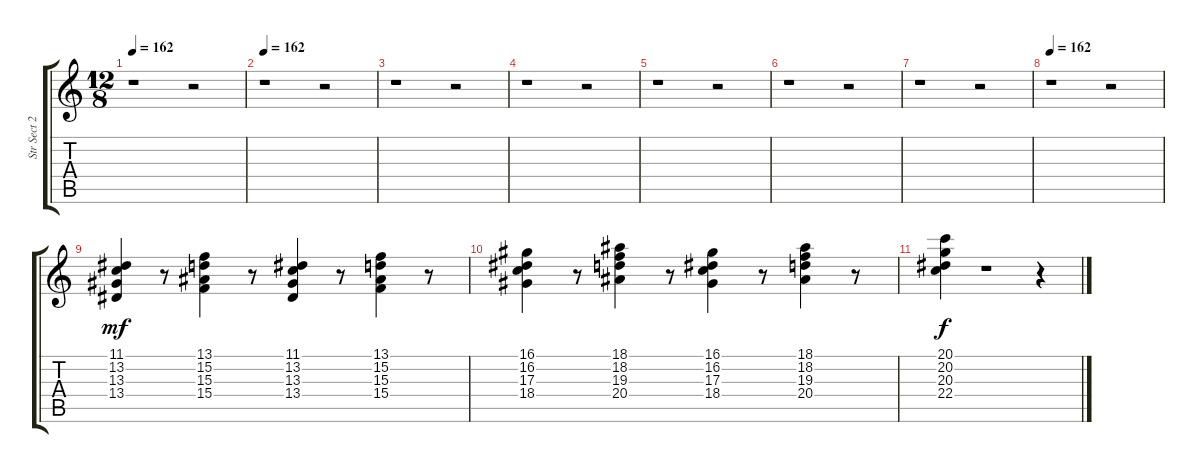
\track ("Str Sect 2" "Str Sect 2") {instrument stringensemble2}
\staff {score tabs}
\tuning (E4 B3 G3 D3 A2 E2) {hide}
\ts (12 8)
\tempo 162
\clef g2
\ks c
r.1{dy f} r.2 |
\tempo 162
r.1 r.2 |
r.1 r.2 |
r.1 r.2 |
r.1 r.2 |
r.1 r.2 |
r.1 r.2 |
\tempo 162
r.1 r.2 |
(11.1 13.2 13.3 13.4).4{dy mf volume 12} r.8 (13.1 15.2 15.3 15.4).4 r.8 (11.1 13.2 13.3 13.4).4{volume 12} r.8 (13.1 15.2 15.3 15.4).4 r.8 |
(16.1 16.2 17.3 18.4).4{volume 12} r.8 (18.1 18.2 19.3 20.4).4 r.8 (16.1 16.2 17.3 18.4).4{volume 12} r.8 (18.1 18.2 19.3 20.4).4 r.8 |
(20.1 20.2 20.3 22.4).4{dy f volume 12} r.1 r.4
